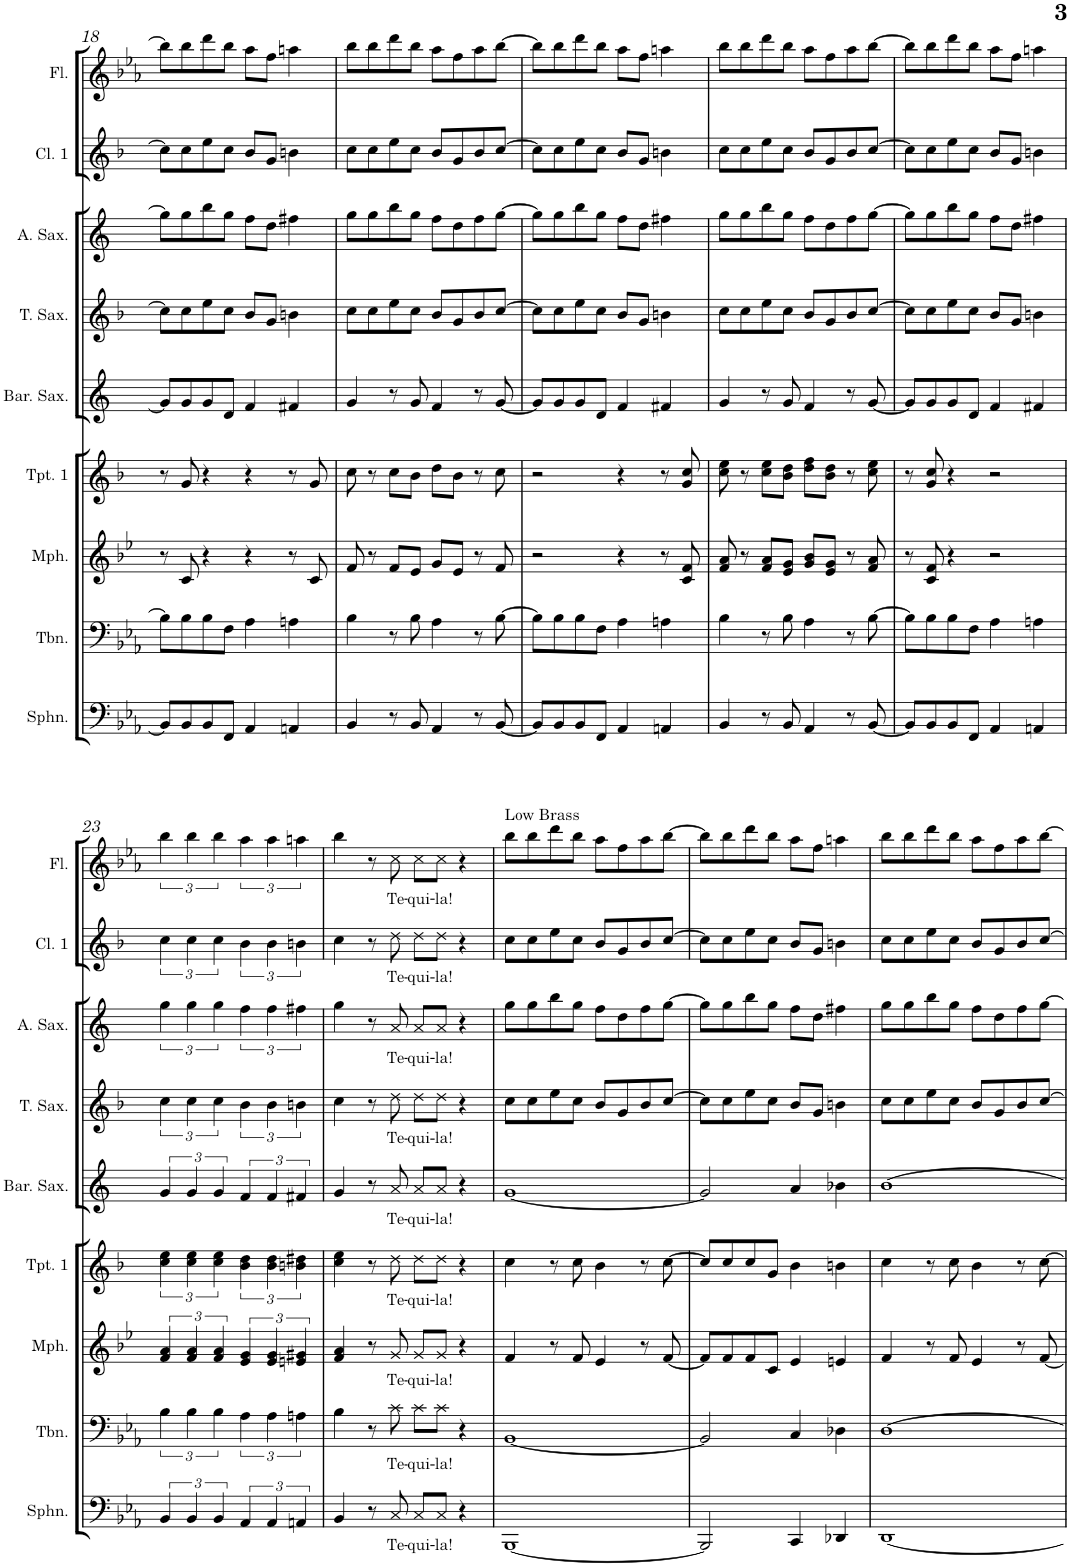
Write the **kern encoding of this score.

**kern	**text	**kern	**text	**kern	**text	**kern	**text	**kern	**text	**kern	**text	**kern	**text	**kern	**text	**kern	**text
*part9	*part9	*part8	*part8	*part7	*part7	*part6	*part6	*part5	*part5	*part4	*part4	*part3	*part3	*part2	*part2	*part1	*part1
*staff9	*staff9	*staff8	*staff8	*staff7	*staff7	*staff6	*staff6	*staff5	*staff5	*staff4	*staff4	*staff3	*staff3	*staff2	*staff2	*staff1	*staff1
*I"Sousaphone	*	*I"Trombone	*	*I"Mellophone	*	*I"Trumpet 1	*	*I"Baritone Sax	*	*I"Tenor Sax	*	*I"Alto Sax	*	*I"Clarinet 1	*	*I"Flute	*
*I'Sphn.	*	*I'Tbn.	*	*I'Mph.	*	*I'Tpt. 1	*	*I'Bar. Sax.	*	*I'T. Sax.	*	*I'A. Sax.	*	*I'Cl. 1	*	*I'Fl.	*
!!LO:PB:g=z
*clefF4	*	*clefF4	*	*clefG2	*	*clefG2	*	*clefG2	*	*clefG2	*	*clefG2	*	*clefG2	*	*clefG2	*
*	*	*	*	*Trd4c7	*	*Trd1c2	*	*Trd12c21	*	*Trd8c14	*	*Trd5c9	*	*Trd1c2	*	*	*
*k[b-e-a-]	*	*k[b-e-a-]	*	*k[b-e-]	*	*k[b-]	*	*k[]	*	*k[b-]	*	*k[]	*	*k[b-]	*	*k[b-e-a-]	*
*M4/4	*	*M4/4	*	*M4/4	*	*M4/4	*	*M4/4	*	*M4/4	*	*M4/4	*	*M4/4	*	*M4/4	*
=18	=18	=18	=18	=18	=18	=18	=18	=18	=18	=18	=18	=18	=18	=18	=18	=18	=18
8BB-/L]	.	8B-\L]	.	8r	.	8r	.	8g/L]	.	8cc\L]	.	8gg\L]	.	8cc\L]	.	8bb-\L]	.
8BB-/	.	8B-\	.	8c/	.	8g/	.	8g/	.	8cc\	.	8gg\	.	8cc\	.	8bb-\	.
8BB-/	.	8B-\	.	4r	.	4r	.	8g/	.	8ee\	.	8bb\	.	8ee\	.	8ddd\	.
8FF/J	.	8F\J	.	.	.	.	.	8d/J	.	8cc\J	.	8gg\J	.	8cc\J	.	8bb-\J	.
4AA-/	.	4A-\	.	4r	.	4r	.	4f/	.	8b-/L	.	8ff\L	.	8b-/L	.	8aa-\L	.
.	.	.	.	.	.	.	.	.	.	8g/J	.	8dd\J	.	8g/J	.	8ff\J	.
4AAn/	.	4An\	.	8r	.	8r	.	4f#X/	.	4bn\	.	4ff#X\	.	4bn\	.	4aan\	.
.	.	.	.	8c/	.	8g/	.	.	.	.	.	.	.	.	.	.	.
=19	=19	=19	=19	=19	=19	=19	=19	=19	=19	=19	=19	=19	=19	=19	=19	=19	=19
4BB-/	.	4B-\	.	8f/	.	8cc\	.	4g/	.	8cc\L	.	8gg\L	.	8cc\L	.	8bb-\L	.
.	.	.	.	8r	.	8r	.	.	.	8cc\	.	8gg\	.	8cc\	.	8bb-\	.
8r	.	8r	.	8f/L	.	8cc\L	.	8r	.	8ee\	.	8bb\	.	8ee\	.	8ddd\	.
8BB-/	.	8B-\	.	8e-/J	.	8b-\J	.	8g/	.	8cc\J	.	8gg\J	.	8cc\J	.	8bb-\J	.
4AA-/	.	4A-\	.	8g/L	.	8dd\L	.	4f/	.	8b-/L	.	8ff\L	.	8b-/L	.	8aa-\L	.
.	.	.	.	8e-/J	.	8b-\J	.	.	.	8g/	.	8dd\	.	8g/	.	8ff\	.
8r	.	8r	.	8r	.	8r	.	8r	.	8b-/	.	8ff\	.	8b-/	.	8aa-\	.
[8BB-/	.	[8B-\	.	8f/	.	8cc\	.	[8g/	.	[8cc/J	.	[8gg\J	.	[8cc/J	.	[8bb-\J	.
=20	=20	=20	=20	=20	=20	=20	=20	=20	=20	=20	=20	=20	=20	=20	=20	=20	=20
8BB-/L]	.	8B-\L]	.	2r	.	2r	.	8g/L]	.	8cc\L]	.	8gg\L]	.	8cc\L]	.	8bb-\L]	.
8BB-/	.	8B-\	.	.	.	.	.	8g/	.	8cc\	.	8gg\	.	8cc\	.	8bb-\	.
8BB-/	.	8B-\	.	.	.	.	.	8g/	.	8ee\	.	8bb\	.	8ee\	.	8ddd\	.
8FF/J	.	8F\J	.	.	.	.	.	8d/J	.	8cc\J	.	8gg\J	.	8cc\J	.	8bb-\J	.
4AA-/	.	4A-\	.	4r	.	4r	.	4f/	.	8b-/L	.	8ff\L	.	8b-/L	.	8aa-\L	.
.	.	.	.	.	.	.	.	.	.	8g/J	.	8dd\J	.	8g/J	.	8ff\J	.
4AAn/	.	4An\	.	8r	.	8r	.	4f#X/	.	4bn\	.	4ff#X\	.	4bn\	.	4aan\	.
.	.	.	.	8c/ 8f/	.	8g/ 8cc/	.	.	.	.	.	.	.	.	.	.	.
=21	=21	=21	=21	=21	=21	=21	=21	=21	=21	=21	=21	=21	=21	=21	=21	=21	=21
4BB-/	.	4B-\	.	8f/ 8a/	.	8cc\ 8ee\	.	4g/	.	8cc\L	.	8gg\L	.	8cc\L	.	8bb-\L	.
.	.	.	.	8r	.	8r	.	.	.	8cc\	.	8gg\	.	8cc\	.	8bb-\	.
8r	.	8r	.	8f/ 8a/L	.	8cc\ 8ee\L	.	8r	.	8ee\	.	8bb\	.	8ee\	.	8ddd\	.
8BB-/	.	8B-\	.	8e-/ 8g/J	.	8b-\ 8dd\J	.	8g/	.	8cc\J	.	8gg\J	.	8cc\J	.	8bb-\J	.
4AA-/	.	4A-\	.	8g/ 8b-/L	.	8dd\ 8ff\L	.	4f/	.	8b-/L	.	8ff\L	.	8b-/L	.	8aa-\L	.
.	.	.	.	8e-/ 8g/J	.	8b-\ 8dd\J	.	.	.	8g/	.	8dd\	.	8g/	.	8ff\	.
8r	.	8r	.	8r	.	8r	.	8r	.	8b-/	.	8ff\	.	8b-/	.	8aa-\	.
[8BB-/	.	[8B-\	.	8f/ 8a/	.	8cc\ 8ee\	.	[8g/	.	[8cc/J	.	[8gg\J	.	[8cc/J	.	[8bb-\J	.
=22	=22	=22	=22	=22	=22	=22	=22	=22	=22	=22	=22	=22	=22	=22	=22	=22	=22
8BB-/L]	.	8B-\L]	.	8r	.	8r	.	8g/L]	.	8cc\L]	.	8gg\L]	.	8cc\L]	.	8bb-\L]	.
8BB-/	.	8B-\	.	8c/ 8f/	.	8g/ 8cc/	.	8g/	.	8cc\	.	8gg\	.	8cc\	.	8bb-\	.
8BB-/	.	8B-\	.	4r	.	4r	.	8g/	.	8ee\	.	8bb\	.	8ee\	.	8ddd\	.
8FF/J	.	8F\J	.	.	.	.	.	8d/J	.	8cc\J	.	8gg\J	.	8cc\J	.	8bb-\J	.
4AA-/	.	4A-\	.	2r	.	2r	.	4f/	.	8b-/L	.	8ff\L	.	8b-/L	.	8aa-\L	.
.	.	.	.	.	.	.	.	.	.	8g/J	.	8dd\J	.	8g/J	.	8ff\J	.
4AAn/	.	4An\	.	.	.	.	.	4f#X/	.	4bn\	.	4ff#X\	.	4bn\	.	4aan\	.
!!LO:LB:g=z
=23	=23	=23	=23	=23	=23	=23	=23	=23	=23	=23	=23	=23	=23	=23	=23	=23	=23
6BB-/	.	6B-\	.	6f/ 6a/	.	6cc\ 6ee\	.	6g/	.	6cc\	.	6gg\	.	6cc\	.	6bb-\	.
6BB-/	.	6B-\	.	6f/ 6a/	.	6cc\ 6ee\	.	6g/	.	6cc\	.	6gg\	.	6cc\	.	6bb-\	.
6BB-/	.	6B-\	.	6f/ 6a/	.	6cc\ 6ee\	.	6g/	.	6cc\	.	6gg\	.	6cc\	.	6bb-\	.
6AA-/	.	6A-\	.	6e-/ 6g/	.	6b-\ 6dd\	.	6f/	.	6b-\	.	6ff\	.	6b-\	.	6aa-\	.
6AA-/	.	6A-\	.	6e-/ 6g/	.	6b-\ 6dd\	.	6f/	.	6b-\	.	6ff\	.	6b-\	.	6aa-\	.
6AAn/	.	6An\	.	6en/ 6g#X/	.	6bn\ 6dd#X\	.	6f#X/	.	6bn\	.	6ff#X\	.	6bn\	.	6aan\	.
=24	=24	=24	=24	=24	=24	=24	=24	=24	=24	=24	=24	=24	=24	=24	=24	=24	=24
4BB-/	.	4B-\	.	4f/ 4a/	.	4cc\ 4ee\	.	4g/	.	4cc\	.	4gg\	.	4cc\	.	4bb-\	.
8r	.	8r	.	8r	.	8r	.	8r	.	8r	.	8r	.	8r	.	8r	.
!	!LO:LY:b	!	!LO:LY:b	!	!LO:LY:b	!	!LO:LY:b	!	!LO:LY:b	!	!LO:LY:b	!	!LO:LY:b	!	!LO:LY:b	!	!LO:LY:b
8C/	Te-	8c\	Te-	8g/	Te-	8dd\	Te-	8a/	Te-	8dd\	Te-	8a/	Te-	8dd\	Te-	8cc\	Te-
!	!LO:LY:b	!	!LO:LY:b	!	!LO:LY:b	!	!LO:LY:b	!	!LO:LY:b	!	!LO:LY:b	!	!LO:LY:b	!	!LO:LY:b	!	!LO:LY:b
8C/L	-qui-	8c\L	-qui-	8g/L	-qui-	8dd\L	-qui-	8a/L	-qui-	8dd\L	-qui-	8a/L	-qui-	8dd\L	-qui-	8cc\L	-qui-
!	!LO:LY:b	!	!LO:LY:b	!	!LO:LY:b	!	!LO:LY:b	!	!LO:LY:b	!	!LO:LY:b	!	!LO:LY:b	!	!LO:LY:b	!	!LO:LY:b
8C/J	-la!	8c\J	-la!	8g/J	-la!	8dd\J	-la!	8a/J	-la!	8dd\J	-la!	8a/J	-la!	8dd\J	-la!	8cc\J	-la!
4r	.	4r	.	4r	.	4r	.	4r	.	4r	.	4r	.	4r	.	4r	.
=25	=25	=25	=25	=25	=25	=25	=25	=25	=25	=25	=25	=25	=25	=25	=25	=25	=25
!	!	!	!	!	!	!	!	!	!	!	!	!	!	!	!	!LO:TX:a:t=Low Brass	!
[1BBB-	.	[1BB-	.	4f/	.	4cc\	.	[1g	.	8cc\L	.	8gg\L	.	8cc\L	.	8bb-\L	.
.	.	.	.	.	.	.	.	.	.	8cc\	.	8gg\	.	8cc\	.	8bb-\	.
.	.	.	.	8r	.	8r	.	.	.	8ee\	.	8bb\	.	8ee\	.	8ddd\	.
.	.	.	.	8f/	.	8cc\	.	.	.	8cc\J	.	8gg\J	.	8cc\J	.	8bb-\J	.
.	.	.	.	4e-/	.	4b-\	.	.	.	8b-/L	.	8ff\L	.	8b-/L	.	8aa-\L	.
.	.	.	.	.	.	.	.	.	.	8g/	.	8dd\	.	8g/	.	8ff\	.
.	.	.	.	8r	.	8r	.	.	.	8b-/	.	8ff\	.	8b-/	.	8aa-\	.
.	.	.	.	[8f/	.	[8cc\	.	.	.	[8cc/J	.	[8gg\J	.	[8cc/J	.	[8bb-\J	.
=26	=26	=26	=26	=26	=26	=26	=26	=26	=26	=26	=26	=26	=26	=26	=26	=26	=26
2BBB-/]	.	2BB-/]	.	8f/L]	.	8cc/L]	.	2g/]	.	8cc\L]	.	8gg\L]	.	8cc\L]	.	8bb-\L]	.
.	.	.	.	8f/	.	8cc/	.	.	.	8cc\	.	8gg\	.	8cc\	.	8bb-\	.
.	.	.	.	8f/	.	8cc/	.	.	.	8ee\	.	8bb\	.	8ee\	.	8ddd\	.
.	.	.	.	8c/J	.	8g/J	.	.	.	8cc\J	.	8gg\J	.	8cc\J	.	8bb-\J	.
4CC/	.	4C/	.	4e-/	.	4b-\	.	4a/	.	8b-/L	.	8ff\L	.	8b-/L	.	8aa-\L	.
.	.	.	.	.	.	.	.	.	.	8g/J	.	8dd\J	.	8g/J	.	8ff\J	.
4DD-X/	.	4D-X\	.	4en/	.	4bn\	.	4b-X\	.	4bn\	.	4ff#X\	.	4bn\	.	4aan\	.
=27	=27	=27	=27	=27	=27	=27	=27	=27	=27	=27	=27	=27	=27	=27	=27	=27	=27
[1DD	.	[1D	.	4f/	.	4cc\	.	[1b	.	8cc\L	.	8gg\L	.	8cc\L	.	8bb-\L	.
.	.	.	.	.	.	.	.	.	.	8cc\	.	8gg\	.	8cc\	.	8bb-\	.
.	.	.	.	8r	.	8r	.	.	.	8ee\	.	8bb\	.	8ee\	.	8ddd\	.
.	.	.	.	8f/	.	8cc\	.	.	.	8cc\J	.	8gg\J	.	8cc\J	.	8bb-\J	.
.	.	.	.	4e-/	.	4b-\	.	.	.	8b-/L	.	8ff\L	.	8b-/L	.	8aa-\L	.
.	.	.	.	.	.	.	.	.	.	8g/	.	8dd\	.	8g/	.	8ff\	.
.	.	.	.	8r	.	8r	.	.	.	8b-/	.	8ff\	.	8b-/	.	8aa-\	.
.	.	.	.	[8f/	.	[8cc\	.	.	.	[8cc/J	.	[8gg\J	.	[8cc/J	.	[8bb-\J	.
=	=	=	=	=	=	=	=	=	=	=	=	=	=	=	=	=	=
*-	*-	*-	*-	*-	*-	*-	*-	*-	*-	*-	*-	*-	*-	*-	*-	*-	*-
